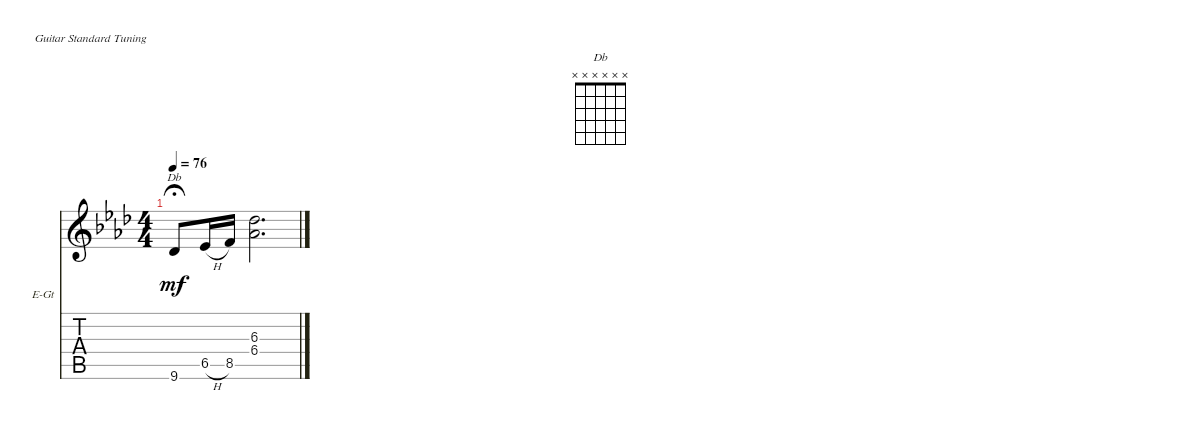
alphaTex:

\defaultSystemsLayout 4
\bracketExtendMode nobrackets
\firstSystemTrackNameOrientation horizontal
\otherSystemsTrackNameOrientation horizontal
\track ("Overdrive guitar" "E-Gt") {instrument overdrivenguitar}
\staff {score tabs}
\tuning (E4 B3 G3 D3 A2 E2)
\chord ("Db" x x x x x x)
\ts (4 4)
\tempo 76
\clef g2
\scale
0.266385
\ks ab
9.6.8{ch "Db" dy mf fermata (medium 0.48)} 6.5{h}.16 8.5.16 (6.4 6.3).2{d}
